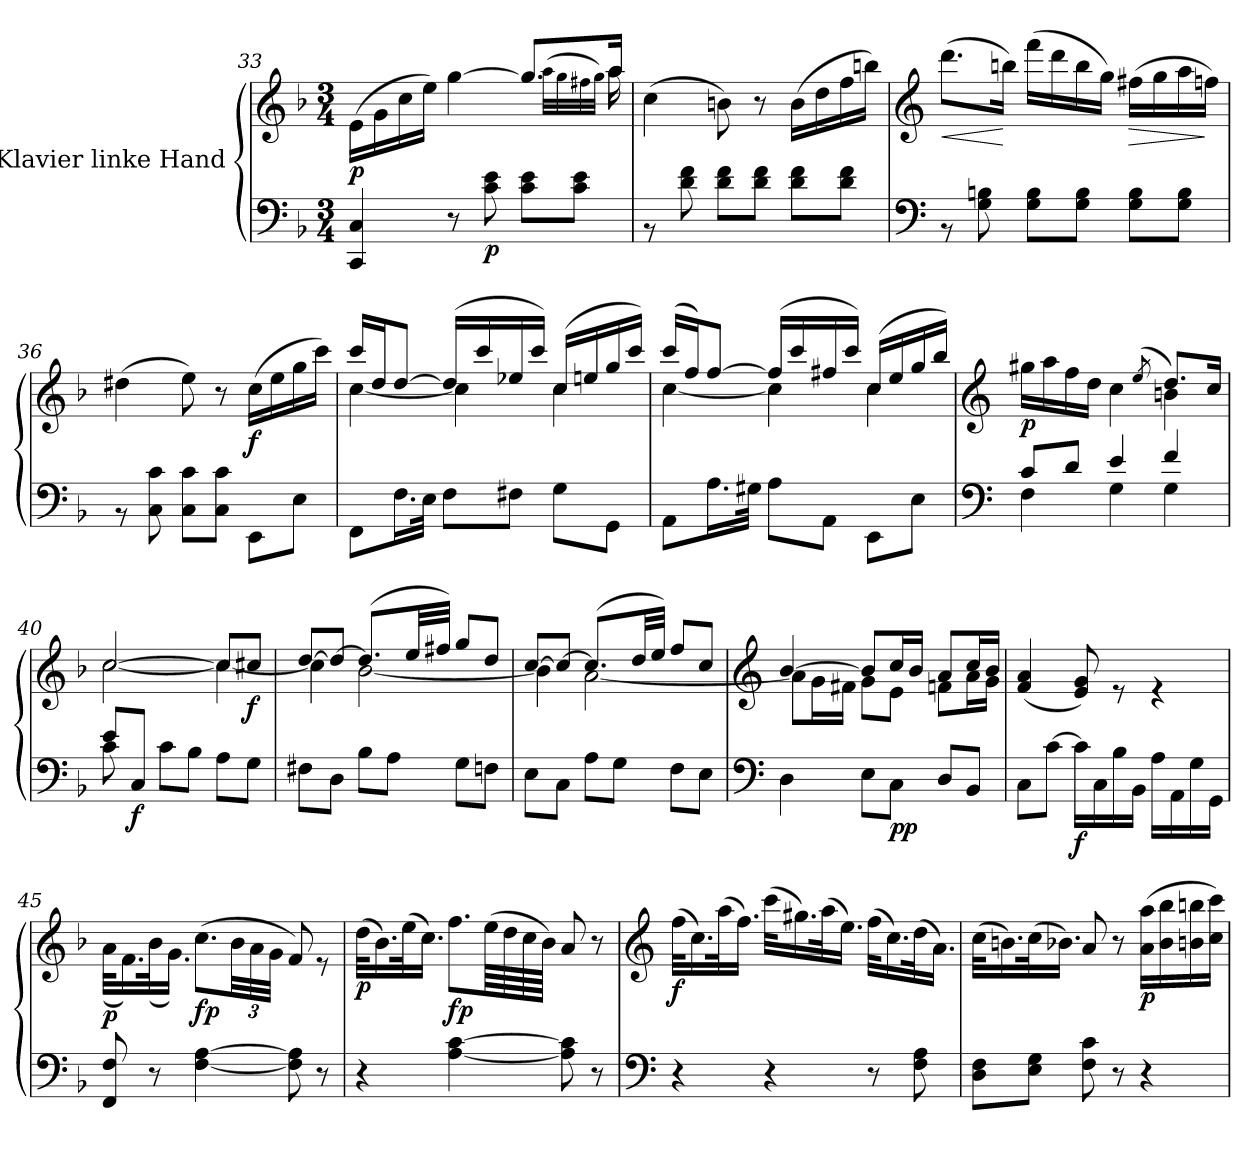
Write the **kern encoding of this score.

**kern	**kern	**dynam
*part1	*part1	*part1
*staff2	*staff1	*staff1/2
*I"Klavier linke Hand	*	*
*clefF4	*clefG2	*
*k[b-]	*k[b-]	*
*M3/4	*M3/4	*
=33	=33	=33
*^	*^	*
!	!	!	!	!LO:DY:b
4CC/ 4C/	4ryy	4ryy	(16e\LL	p
.	.	.	16g\	.
.	.	.	16cc\	.
.	.	.	16ee\JJ)	.
4ryy	8r	[4gg\	4..ryy	.
!	!	!	!	!LO:DY:b=2
.	8c\ 8e\	.	.	p
4ryy	8c\ 8e\L	8.gg/L]	.	.
.	8c\ 8e\J	.	.	.
.	.	.	(32qaa\LLL	.
.	.	.	32qgg\	.
.	.	.	32qff#X\	.
.	.	.	32qgg\JJJ)	.
.	.	16aa/Jk	16aa\	.
*	*	*v	*v	*
!!LO:LB:g=z
=34	=34	=34	=34
2.ryy	8r	(4cc\	.
.	8d\ 8f\	.	.
.	8d\ 8f\L	8bn\)	.
.	8d\ 8f\J	8r	.
.	8d\ 8f\L	(16b\LL	.
.	.	16dd\	.
.	8d\ 8f\J	16ff\	.
.	.	16bbn\JJ)	.
!!LO:LB:g=z
=35	=35	=35	=35
*clefF4	*	*clefG2	*
!	!	!	!LO:HP:b
2.ryy	8r	(8.ddd\L	<
.	8G\ 8Bn\	.	.
.	.	16bbn\Jk)	[
.	8G\ 8B\L	(16fff\LL	.
.	.	16ddd\	.
.	8G\ 8B\J	16bb\	.
.	.	16gg\JJ)	.
!	!	!	!LO:HP:b
.	8G\ 8B\L	(16ff#X\LL	>
.	.	16gg\	.
.	8G\ 8B\J	16aa\	.
.	.	16ffn\JJ)	]
=36	=36	=36	=36
2.ryy	8r	(4dd#X\	.
.	8C\ 8c\	.	.
.	8C\ 8c\L	8ee\)	.
.	8C\ 8c\J	8r	.
!	!	!	!LO:DY:b
.	8EE\L	(16cc\LL	f
.	.	16ee\	.
.	8E\J	16gg\	.
.	.	16ccc\JJ)	.
!!LO:LB:g=z
=37	=37	=37	=37
*	*	*^	*
2.ryy	8FF\L	16ccc/LL	[4cc\	.
.	.	16dd/J	.	.
.	16.F\L	[8dd/J	.	.
.	32E\JJk	.	.	.
.	8F\L	(16dd/LL]	4cc\]	.
.	.	16ccc/	.	.
.	8F#X\J	16ee-X/	.	.
.	.	16ccc/JJ)	.	.
.	8G\L	(16cc/LL	4cc\	.
.	.	16een/	.	.
.	8GG\J	16gg/	.	.
.	.	16ccc/JJ)	.	.
=38	=38	=38	=38	=38
2.ryy	8AA\L	(16ccc/LL	[4cc\	.
.	.	16ff/J)	.	.
.	16.A\L	[8ff/J	.	.
.	32G#X\JJk	.	.	.
.	8A\L	(16ff/LL]	4cc\]	.
.	.	16ccc/	.	.
.	8AA\J	16ff#X/	.	.
.	.	16ccc/JJ)	.	.
.	8EE\L	(16cc/LL	4cc\	.
.	.	16ee/	.	.
.	8E\J	16gg/	.	.
.	.	16bb-/JJ)	.	.
!!LO:PB:g=z	!!
=39	=39	=39	=39	=39
*clefF4	*	*clefG2	*	*
!	!	!	!	!LO:DY:b
8c/L	4F\	16gg#X\LL	2ryy	p
.	.	16aa\	.	.
8d/J	.	16ff\	.	.
.	.	16dd\JJ	.	.
4e/	4G\	4cc\	.	.
.	.	(8qee/	.	.
4f/	4G\	8.dd/L)	4bn\	.
.	.	16cc/Jk	.	.
=40	=40	=40	=40	=40
8e/L	8c\	[2cc/	[2cc\	.
!	!	!	!	!LO:DY:b=2
8C/J	2ryy	.	.	f
8c\L	.	.	.	.
8B-\J	.	.	.	.
8A\L	.	8cc/L]	4cc\_	.
!	!	!	!	!LO:DY:b
8G\J	8ryy	8cc#X/J	.	f
*v	*v	*	*	*
=41	=41	=41	=41
8F#X\L	[8dd/L	4cc\]	.
8D\J	8dd/J_	.	.
8B-\L	(8.dd/L]	[2b-\	.
8A\J	.	.	.
.	32ee/LL	.	.
.	32ff#X/JJJ)	.	.
8G\L	8gg/L	.	.
8Fn\J	8dd/J	.	.
!!LO:LB:g=z	!!
=42	=42	=42	=42
8E\L	[8cc/L	4b-\]	.
8C\J	8cc/J_	.	.
8A\L	(8.cc/L]	[2a\	.
8G\J	.	.	.
.	32dd/LL	.	.
.	32ee/JJJ)	.	.
8F\L	8ff/L	.	.
8E\J	8cc/J	.	.
!!LO:LB:g=z	!!
=43	=43	=43	=43
*clefF4	*clefG2	*	*
4D\	[4b-/	8a\L]	.
.	.	16g\L	.
.	.	16f#X\JJ	.
8E\L	8b-/L]	8g\L	.
!	!	!	!LO:DY:b=2
!	!	!	!LO:DY:n=1:b
8C\J	16cc/L	8e\J	p p
.	16b-/JJ	.	.
8D/L	8a/L	8fn\L	.
8BB-/J	16cc/L	16a\L	.
.	16b-/JJ	16g\JJ	.
=44	=44	=44	=44
8C\L	2.ryy	(4f/ 4a/	.
[8c\J	.	.	.
!	!	!	!LO:DY:b=2
16c\LL]	.	8e/ 8g/)	f
16C\	.	.	.
16B-\	.	8r	.
16BB-\JJ	.	.	.
16A\LL	.	4r	.
16AA\	.	.	.
16G\	.	.	.
16GG\JJ	.	.	.
=45	=45	=45	=45
!	!	!	!LO:DY:b
8FF/ 8F/	2.ryy	(32a\KLL	p
.	.	16.f\)	.
8r	.	(32b-\K	.
.	.	16.g\JJ)	.
!	!	!	!LO:DY:b
[4F\ [4A\	.	(8.cc\L	fp
.	.	48b-\LL	.
.	.	48a\	.
.	.	48g\JJJ	.
8F\] 8A\]	.	8f/)	.
8r	.	8r	.
!!LO:LB:g=z
=46	=46	=46	=46
!	!	!	!LO:DY:b
*	*v	*v	*
4r	(32dd\KLL	p
.	16.b-\)	.
.	(32ee\K	.
.	16.cc\JJ)	.
!	!	!LO:DY:b
[4A\ [4c\	8.ff\L	fp
.	(64ee\LLL	.
.	64dd\	.
.	64cc\	.
.	64b-\JJJJ)	.
8A\] 8c\]	8a/	.
8r	8r	.
!!LO:LB:g=z
=47	=47	=47
*clefF4	*clefG2	*
!	!	!LO:DY:b
4r	(32ff\KLL	f
.	16.cc\)	.
.	(32aa\K	.
.	16.ff\JJ)	.
4r	(32ccc\KLL	.
.	16.gg#X\)	.
.	(32aa\K	.
.	16.ee\JJ)	.
8r	(32ff\KLL	.
.	16.cc\)	.
8F\ 8A\	(32dd\K	.
.	16.a\JJ)	.
=48	=48	=48
8D\ 8F\L	(32cc\KLL	.
.	16.bn\)	.
8E\ 8G\J	(32cc\K	.
.	16.b-X\JJ)	.
8F\ 8c\	8a/	.
8r	8r	.
!	!	!LO:DY:b
4r	(16a\ 16aa\LL	p
.	16b-\ 16bb-\	.
.	16bn\ 16bbn\	.
.	16cc\ 16ccc\JJ)	.
=	=	=
*-	*-	*-
